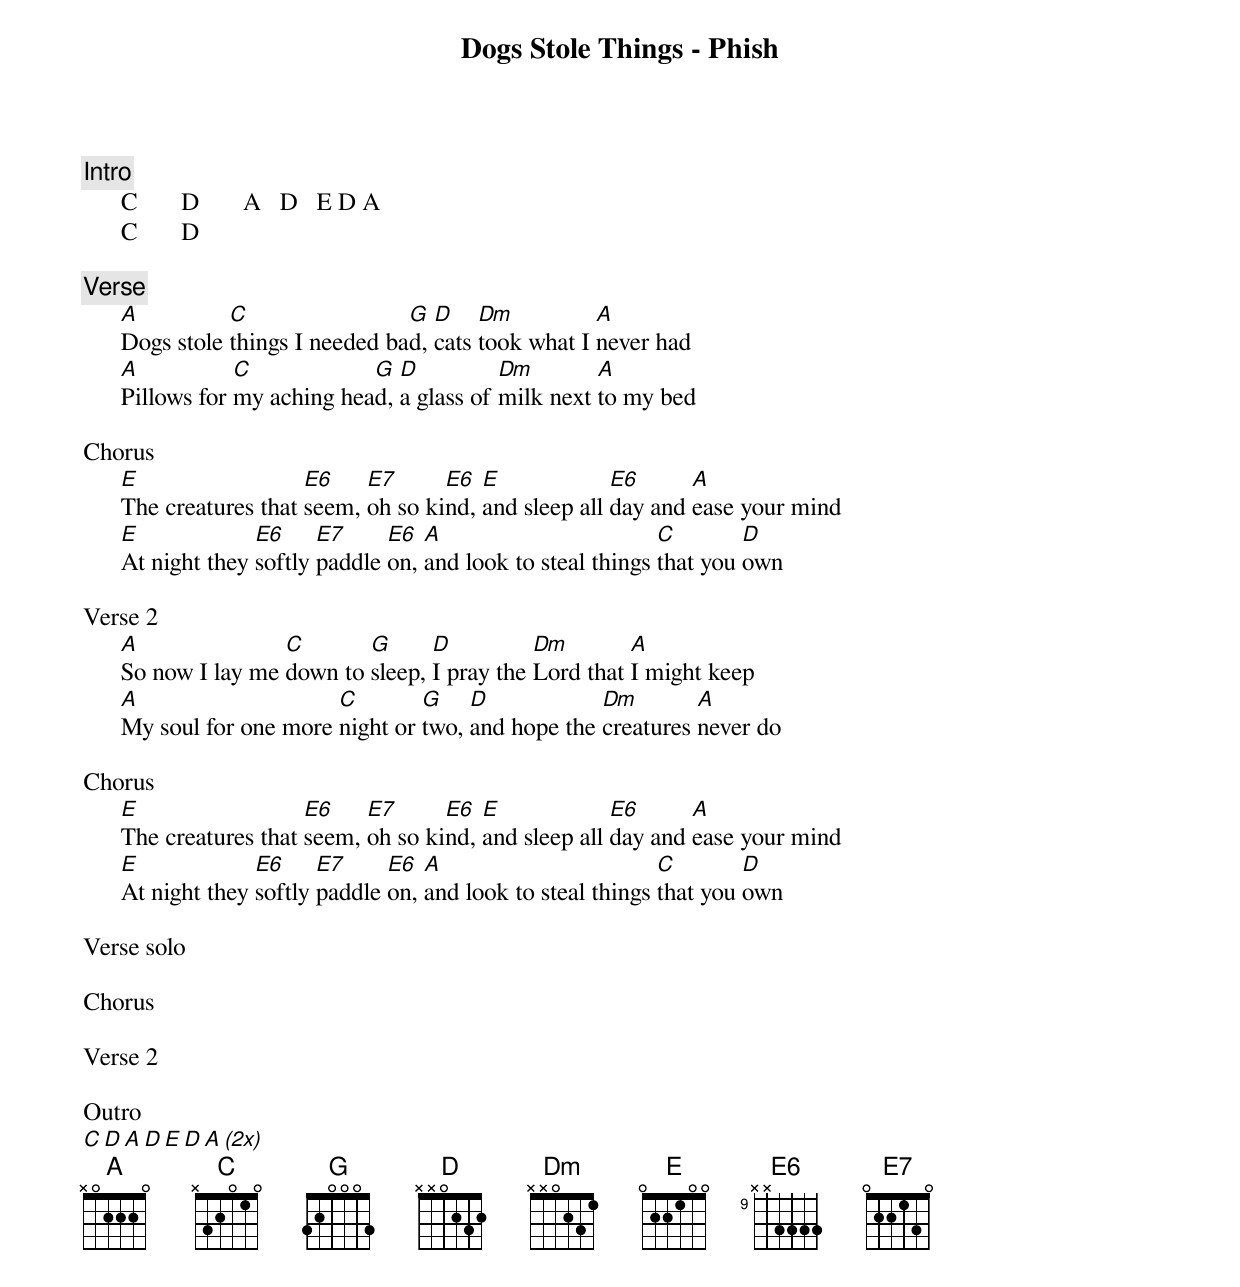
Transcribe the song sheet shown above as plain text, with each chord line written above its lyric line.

Dogs Stole Things - Phish

Intro
      C       D       A   D   E D A
      C       D

Verse
      A          C                 G  D    Dm          A
      Dogs stole things I needed bad, cats took what I never had
      A           C            G  D          Dm        A
      Pillows for my aching head, a glass of milk next to my bed

Chorus
      E                  E6    E7      E6  E             E6      A
      The creatures that seem, oh so kind, and sleep all day and ease your mind
      E             E6     E7     E6  A                        C        D
      At night they softly paddle on, and look to steal things that you own

Verse 2
      A               C       G      D          Dm        A
      So now I lay me down to sleep, I pray the Lord that I might keep
      A                    C        G    D            Dm        A
      My soul for one more night or two, and hope the creatures never do

Chorus
      E                  E6    E7      E6  E             E6      A
      The creatures that seem, oh so kind, and sleep all day and ease your mind
      E             E6     E7     E6  A                        C        D
      At night they softly paddle on, and look to steal things that you own

Verse solo

Chorus

Verse 2

Outro
      C       D       A   D   E D A  (2x)
